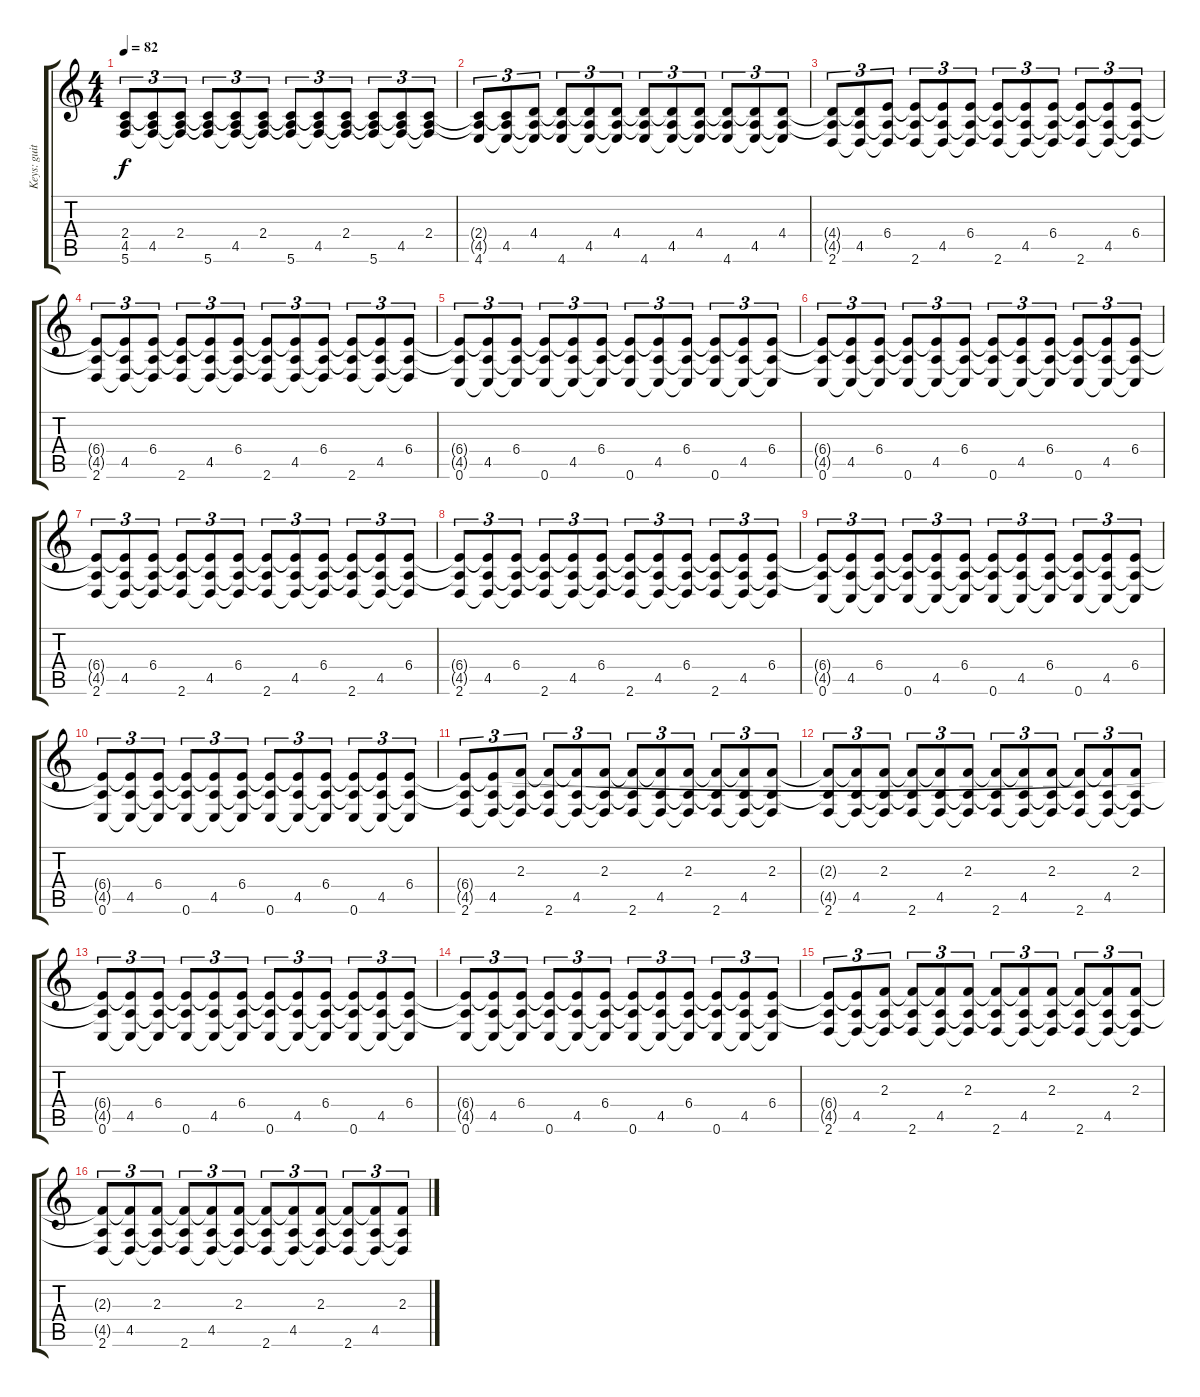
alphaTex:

\track ("Keys: guitar" "Keys: guit") {instrument electricguitarclean}
\staff {score tabs}
\tuning (C4 G3 Eb3 Bb2 F2 C2) {hide}
\ts (4 4)
\tempo 82
\clef g2
\ks c
(2.4{t} 4.5{t} 5.6).8{tu (3 2) dy f} (2.4{t} 4.5 5.6{t}).8{tu (3 2)} (2.4 4.5{t} 5.6{t}).8{tu (3 2)} (2.4{t} 4.5{t} 5.6).8{tu (3 2)} (2.4{t} 4.5 5.6{t}).8{tu (3 2)} (2.4 4.5{t} 5.6{t}).8{tu (3 2)} (2.4{t} 4.5{t} 5.6).8{tu (3 2)} (2.4{t} 4.5 5.6{t}).8{tu (3 2)} (2.4 4.5{t} 5.6{t}).8{tu (3 2)} (2.4{t} 4.5{t} 5.6).8{tu (3 2)} (2.4{t} 4.5 5.6{t}).8{tu (3 2)} (2.4 4.5{t} 5.6{t}).8{tu (3 2)} |
(2.4{t} 4.5{t} 4.6).8{tu (3 2)} (2.4{t} 4.5 4.6{t}).8{tu (3 2)} (4.4 4.5{t} 4.6{t}).8{tu (3 2)} (4.4{t} 4.5{t} 4.6).8{tu (3 2)} (4.4{t} 4.5 4.6{t}).8{tu (3 2)} (4.4 4.5{t} 4.6{t}).8{tu (3 2)} (4.4{t} 4.5{t} 4.6).8{tu (3 2)} (4.4{t} 4.5 4.6{t}).8{tu (3 2)} (4.4 4.5{t} 4.6{t}).8{tu (3 2)} (4.4{t} 4.5{t} 4.6).8{tu (3 2)} (4.4{t} 4.5 4.6{t}).8{tu (3 2)} (4.4 4.5{t} 4.6{t}).8{tu (3 2)} |
(4.4{t} 4.5{t} 2.6).8{tu (3 2)} (4.4{t} 4.5 2.6{t}).8{tu (3 2)} (6.4 4.5{t} 2.6{t}).8{tu (3 2)} (6.4{t} 4.5{t} 2.6).8{tu (3 2)} (6.4{t} 4.5 2.6{t}).8{tu (3 2)} (6.4 4.5{t} 2.6{t}).8{tu (3 2)} (6.4{t} 4.5{t} 2.6).8{tu (3 2)} (6.4{t} 4.5 2.6{t}).8{tu (3 2)} (6.4 4.5{t} 2.6{t}).8{tu (3 2)} (6.4{t} 4.5{t} 2.6).8{tu (3 2)} (6.4{t} 4.5 2.6{t}).8{tu (3 2)} (6.4 4.5{t} 2.6{t}).8{tu (3 2)} |
(6.4{t} 4.5{t} 2.6).8{tu (3 2)} (6.4{t} 4.5 2.6{t}).8{tu (3 2)} (6.4 4.5{t} 2.6{t}).8{tu (3 2)} (6.4{t} 4.5{t} 2.6).8{tu (3 2)} (6.4{t} 4.5 2.6{t}).8{tu (3 2)} (6.4 4.5{t} 2.6{t}).8{tu (3 2)} (6.4{t} 4.5{t} 2.6).8{tu (3 2)} (6.4{t} 4.5 2.6{t}).8{tu (3 2)} (6.4 4.5{t} 2.6{t}).8{tu (3 2)} (6.4{t} 4.5{t} 2.6).8{tu (3 2)} (6.4{t} 4.5 2.6{t}).8{tu (3 2)} (6.4 4.5{t} 2.6{t}).8{tu (3 2)} |
(6.4{t} 4.5{t} 0.6).8{tu (3 2)} (6.4{t} 4.5 0.6{t}).8{tu (3 2)} (6.4 4.5{t} 0.6{t}).8{tu (3 2)} (6.4{t} 4.5{t} 0.6).8{tu (3 2)} (6.4{t} 4.5 0.6{t}).8{tu (3 2)} (6.4 4.5{t} 0.6{t}).8{tu (3 2)} (6.4{t} 4.5{t} 0.6).8{tu (3 2)} (6.4{t} 4.5 0.6{t}).8{tu (3 2)} (6.4 4.5{t} 0.6{t}).8{tu (3 2)} (6.4{t} 4.5{t} 0.6).8{tu (3 2)} (6.4{t} 4.5 0.6{t}).8{tu (3 2)} (6.4 4.5{t} 0.6{t}).8{tu (3 2)} |
(6.4{t} 4.5{t} 0.6).8{tu (3 2)} (6.4{t} 4.5 0.6{t}).8{tu (3 2)} (6.4 4.5{t} 0.6{t}).8{tu (3 2)} (6.4{t} 4.5{t} 0.6).8{tu (3 2)} (6.4{t} 4.5 0.6{t}).8{tu (3 2)} (6.4 4.5{t} 0.6{t}).8{tu (3 2)} (6.4{t} 4.5{t} 0.6).8{tu (3 2)} (6.4{t} 4.5 0.6{t}).8{tu (3 2)} (6.4 4.5{t} 0.6{t}).8{tu (3 2)} (6.4{t} 4.5{t} 0.6).8{tu (3 2)} (6.4{t} 4.5 0.6{t}).8{tu (3 2)} (6.4 4.5{t} 0.6{t}).8{tu (3 2)} |
(6.4{t} 4.5{t} 2.6).8{tu (3 2)} (6.4{t} 4.5 2.6{t}).8{tu (3 2)} (6.4 4.5{t} 2.6{t}).8{tu (3 2)} (6.4{t} 4.5{t} 2.6).8{tu (3 2)} (6.4{t} 4.5 2.6{t}).8{tu (3 2)} (6.4 4.5{t} 2.6{t}).8{tu (3 2)} (6.4{t} 4.5{t} 2.6).8{tu (3 2)} (6.4{t} 4.5 2.6{t}).8{tu (3 2)} (6.4 4.5{t} 2.6{t}).8{tu (3 2)} (6.4{t} 4.5{t} 2.6).8{tu (3 2)} (6.4{t} 4.5 2.6{t}).8{tu (3 2)} (6.4 4.5{t} 2.6{t}).8{tu (3 2)} |
(6.4{t} 4.5{t} 2.6).8{tu (3 2)} (6.4{t} 4.5 2.6{t}).8{tu (3 2)} (6.4 4.5{t} 2.6{t}).8{tu (3 2)} (6.4{t} 4.5{t} 2.6).8{tu (3 2)} (6.4{t} 4.5 2.6{t}).8{tu (3 2)} (6.4 4.5{t} 2.6{t}).8{tu (3 2)} (6.4{t} 4.5{t} 2.6).8{tu (3 2)} (6.4{t} 4.5 2.6{t}).8{tu (3 2)} (6.4 4.5{t} 2.6{t}).8{tu (3 2)} (6.4{t} 4.5{t} 2.6).8{tu (3 2)} (6.4{t} 4.5 2.6{t}).8{tu (3 2)} (6.4 4.5{t} 2.6{t}).8{tu (3 2)} |
(6.4{t} 4.5{t} 0.6).8{tu (3 2)} (6.4{t} 4.5 0.6{t}).8{tu (3 2)} (6.4 4.5{t} 0.6{t}).8{tu (3 2)} (6.4{t} 4.5{t} 0.6).8{tu (3 2)} (6.4{t} 4.5 0.6{t}).8{tu (3 2)} (6.4 4.5{t} 0.6{t}).8{tu (3 2)} (6.4{t} 4.5{t} 0.6).8{tu (3 2)} (6.4{t} 4.5 0.6{t}).8{tu (3 2)} (6.4 4.5{t} 0.6{t}).8{tu (3 2)} (6.4{t} 4.5{t} 0.6).8{tu (3 2)} (6.4{t} 4.5 0.6{t}).8{tu (3 2)} (6.4 4.5{t} 0.6{t}).8{tu (3 2)} |
(6.4{t} 4.5{t} 0.6).8{tu (3 2)} (6.4{t} 4.5 0.6{t}).8{tu (3 2)} (6.4 4.5{t} 0.6{t}).8{tu (3 2)} (6.4{t} 4.5{t} 0.6).8{tu (3 2)} (6.4{t} 4.5 0.6{t}).8{tu (3 2)} (6.4 4.5{t} 0.6{t}).8{tu (3 2)} (6.4{t} 4.5{t} 0.6).8{tu (3 2)} (6.4{t} 4.5 0.6{t}).8{tu (3 2)} (6.4 4.5{t} 0.6{t}).8{tu (3 2)} (6.4{t} 4.5{t} 0.6).8{tu (3 2)} (6.4{t} 4.5 0.6{t}).8{tu (3 2)} (6.4 4.5{t} 0.6{t}).8{tu (3 2)} |
(6.4{t} 4.5{t} 2.6).8{tu (3 2)} (6.4{t} 4.5 2.6{t}).8{tu (3 2)} (2.3 4.5{t} 2.6{t}).8{tu (3 2)} (2.3{t} 4.5{t} 2.6).8{tu (3 2)} (2.3{t} 4.5 2.6{t}).8{tu (3 2)} (2.3 4.5{t} 2.6{t}).8{tu (3 2)} (2.3{t} 4.5{t} 2.6).8{tu (3 2)} (2.3{t} 4.5 2.6{t}).8{tu (3 2)} (2.3 4.5{t} 2.6{t}).8{tu (3 2)} (2.3{t} 4.5{t} 2.6).8{tu (3 2)} (2.3{t} 4.5 2.6{t}).8{tu (3 2)} (2.3 4.5{t} 2.6{t}).8{tu (3 2)} |
(2.3{t} 4.5{t} 2.6).8{tu (3 2)} (2.3{t} 4.5 2.6{t}).8{tu (3 2)} (2.3 4.5{t} 2.6{t}).8{tu (3 2)} (2.3{t} 4.5{t} 2.6).8{tu (3 2)} (2.3{t} 4.5 2.6{t}).8{tu (3 2)} (2.3 4.5{t} 2.6{t}).8{tu (3 2)} (2.3{t} 4.5{t} 2.6).8{tu (3 2)} (2.3{t} 4.5 2.6{t}).8{tu (3 2)} (2.3 4.5{t} 2.6{t}).8{tu (3 2)} (2.3{t} 4.5{t} 2.6).8{tu (3 2)} (2.3{t} 4.5 2.6{t}).8{tu (3 2)} (2.3 4.5{t} 2.6{t}).8{tu (3 2)} |
(6.4{t} 4.5{t} 0.6).8{tu (3 2)} (6.4{t} 4.5 0.6{t}).8{tu (3 2)} (6.4 4.5{t} 0.6{t}).8{tu (3 2)} (6.4{t} 4.5{t} 0.6).8{tu (3 2)} (6.4{t} 4.5 0.6{t}).8{tu (3 2)} (6.4 4.5{t} 0.6{t}).8{tu (3 2)} (6.4{t} 4.5{t} 0.6).8{tu (3 2)} (6.4{t} 4.5 0.6{t}).8{tu (3 2)} (6.4 4.5{t} 0.6{t}).8{tu (3 2)} (6.4{t} 4.5{t} 0.6).8{tu (3 2)} (6.4{t} 4.5 0.6{t}).8{tu (3 2)} (6.4 4.5{t} 0.6{t}).8{tu (3 2)} |
(6.4{t} 4.5{t} 0.6).8{tu (3 2)} (6.4{t} 4.5 0.6{t}).8{tu (3 2)} (6.4 4.5{t} 0.6{t}).8{tu (3 2)} (6.4{t} 4.5{t} 0.6).8{tu (3 2)} (6.4{t} 4.5 0.6{t}).8{tu (3 2)} (6.4 4.5{t} 0.6{t}).8{tu (3 2)} (6.4{t} 4.5{t} 0.6).8{tu (3 2)} (6.4{t} 4.5 0.6{t}).8{tu (3 2)} (6.4 4.5{t} 0.6{t}).8{tu (3 2)} (6.4{t} 4.5{t} 0.6).8{tu (3 2)} (6.4{t} 4.5 0.6{t}).8{tu (3 2)} (6.4 4.5{t} 0.6{t}).8{tu (3 2)} |
(6.4{t} 4.5{t} 2.6).8{tu (3 2)} (6.4{t} 4.5 2.6{t}).8{tu (3 2)} (2.3 4.5{t} 2.6{t}).8{tu (3 2)} (2.3{t} 4.5{t} 2.6).8{tu (3 2)} (2.3{t} 4.5 2.6{t}).8{tu (3 2)} (2.3 4.5{t} 2.6{t}).8{tu (3 2)} (2.3{t} 4.5{t} 2.6).8{tu (3 2)} (2.3{t} 4.5 2.6{t}).8{tu (3 2)} (2.3 4.5{t} 2.6{t}).8{tu (3 2)} (2.3{t} 4.5{t} 2.6).8{tu (3 2)} (2.3{t} 4.5 2.6{t}).8{tu (3 2)} (2.3 4.5{t} 2.6{t}).8{tu (3 2)} |
(2.3{t} 4.5{t} 2.6).8{tu (3 2)} (2.3{t} 4.5 2.6{t}).8{tu (3 2)} (2.3 4.5{t} 2.6{t}).8{tu (3 2)} (2.3{t} 4.5{t} 2.6).8{tu (3 2)} (2.3{t} 4.5 2.6{t}).8{tu (3 2)} (2.3 4.5{t} 2.6{t}).8{tu (3 2)} (2.3{t} 4.5{t} 2.6).8{tu (3 2)} (2.3{t} 4.5 2.6{t}).8{tu (3 2)} (2.3 4.5{t} 2.6{t}).8{tu (3 2)} (2.3{t} 4.5{t} 2.6).8{tu (3 2)} (2.3{t} 4.5 2.6{t}).8{tu (3 2)} (2.3 4.5{t} 2.6{t}).8{tu (3 2)}
